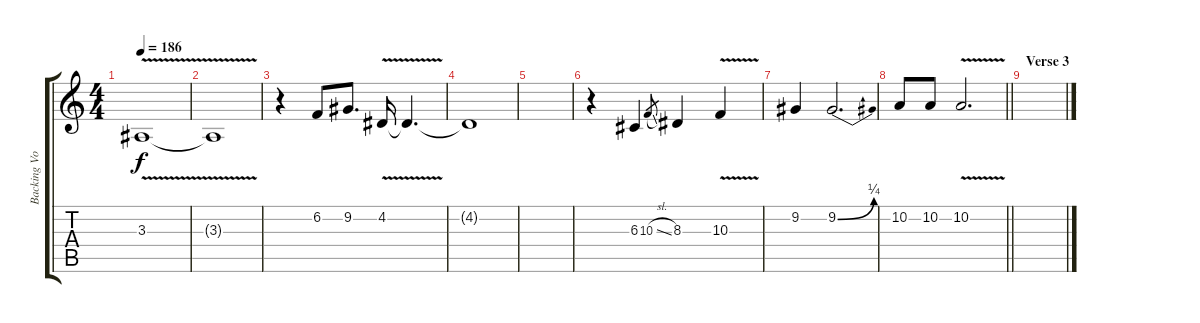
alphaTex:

\track ("Backing Vocals" "Backing Vo") {instrument voiceoohs}
\staff {score tabs}
\tuning (E4 B3 G3 D3 A2 E2) {hide}
\ts (4 4)
\tempo 186
\clef g2
\ks c
3.3{v}.1{dy f} |
3.3{t}.1 |
r.4 6.2.8 9.2.8{d} 4.2{v}.16 4.2{t}.4{d} |
4.2{t}.1 |
|
r.4 6.3.4 10.3{sl}.8{gr} 8.3.4 10.3{v}.4 |
9.2.4 9.2{be (bend 0 0 60 1)}.2{d} |
\barLineRight lightlight
10.2.8 10.2.8 10.2{v}.2{d} |
\section ("" "Verse 3")
